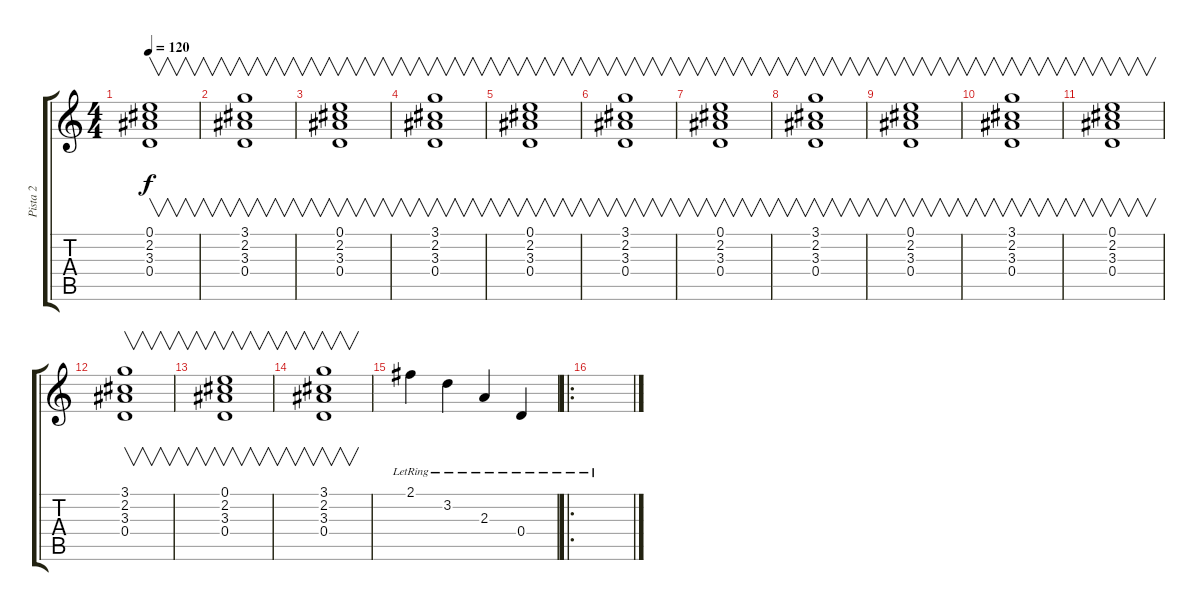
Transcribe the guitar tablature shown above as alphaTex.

\track ("Pista 2" "Pista 2") {instrument fretlessbass}
\staff {score tabs}
\tuning (E4 B3 G3 D3 A2 E2) {hide}
\ts (4 4)
\tempo 120
\clef g2
\ks c
(0.1 2.2 3.3 0.4).1{v dy f instrument fretlessbass} |
(3.1 2.2 3.3 0.4).1{v} |
(0.1 2.2 3.3 0.4).1{v} |
(3.1 2.2 3.3 0.4).1{v} |
(0.1 2.2 3.3 0.4).1{v} |
(3.1 2.2 3.3 0.4).1{v} |
(0.1 2.2 3.3 0.4).1{v} |
(3.1 2.2 3.3 0.4).1{v} |
(0.1 2.2 3.3 0.4).1{v} |
(3.1 2.2 3.3 0.4).1{v} |
(0.1 2.2 3.3 0.4).1{v} |
(3.1 2.2 3.3 0.4).1{v} |
(0.1 2.2 3.3 0.4).1{v} |
(3.1 2.2 3.3 0.4).1{v} |
2.1{lr}.4 3.2{lr}.4 2.3{lr}.4 0.4{lr}.4 |
\ro
